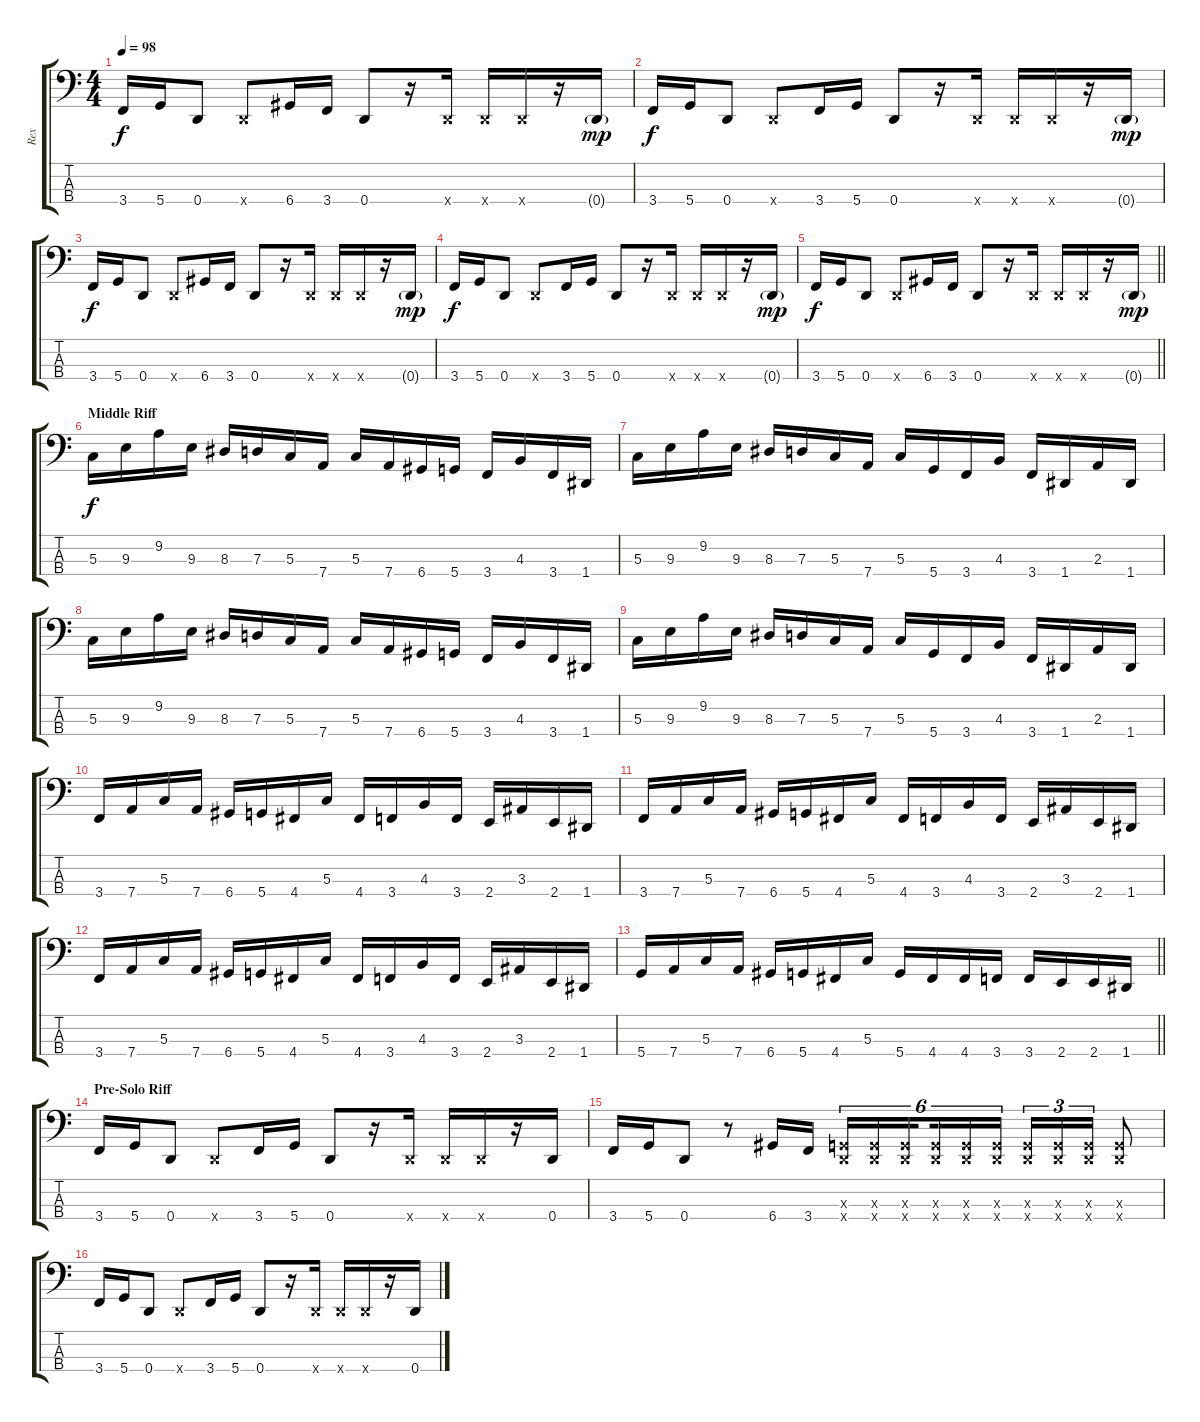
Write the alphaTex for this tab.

\track ("Rex" "Rex") {instrument electricbasspick}
\staff {score tabs}
\tuning (F2 C2 G1 D1) {hide}
\ts (4 4)
\tempo 98
\clef f4
\ks c
3.4.16{dy f} 5.4.16 0.4.8 0.4{x}.8 6.4.16 3.4.16 0.4.8 r.16 0.4{x}.16 0.4{x}.16 0.4{x}.16 r.16 0.4{g}.16{dy mp} |
3.4.16{dy f} 5.4.16 0.4.8 0.4{x}.8 3.4.16 5.4.16 0.4.8 r.16 0.4{x}.16 0.4{x}.16 0.4{x}.16 r.16 0.4{g}.16{dy mp} |
3.4.16{dy f} 5.4.16 0.4.8 0.4{x}.8 6.4.16 3.4.16 0.4.8 r.16 0.4{x}.16 0.4{x}.16 0.4{x}.16 r.16 0.4{g}.16{dy mp} |
3.4.16{dy f} 5.4.16 0.4.8 0.4{x}.8 3.4.16 5.4.16 0.4.8 r.16 0.4{x}.16 0.4{x}.16 0.4{x}.16 r.16 0.4{g}.16{dy mp} |
\barLineRight lightlight
3.4.16{dy f} 5.4.16 0.4.8 0.4{x}.8 6.4.16 3.4.16 0.4.8 r.16 0.4{x}.16 0.4{x}.16 0.4{x}.16 r.16 0.4{g}.16{dy mp} |
\section ("" "Middle Riff")
5.3.16{dy f} 9.3.16 9.2.16 9.3.16 8.3.16 7.3.16 5.3.16 7.4.16 5.3.16 7.4.16 6.4.16 5.4.16 3.4.16 4.3.16 3.4.16 1.4.16 |
5.3.16 9.3.16 9.2.16 9.3.16 8.3.16 7.3.16 5.3.16 7.4.16 5.3.16 5.4.16 3.4.16 4.3.16 3.4.16 1.4.16 2.3.16 1.4.16 |
5.3.16 9.3.16 9.2.16 9.3.16 8.3.16 7.3.16 5.3.16 7.4.16 5.3.16 7.4.16 6.4.16 5.4.16 3.4.16 4.3.16 3.4.16 1.4.16 |
5.3.16 9.3.16 9.2.16 9.3.16 8.3.16 7.3.16 5.3.16 7.4.16 5.3.16 5.4.16 3.4.16 4.3.16 3.4.16 1.4.16 2.3.16 1.4.16 |
3.4.16 7.4.16 5.3.16 7.4.16 6.4.16 5.4.16 4.4.16 5.3.16 4.4.16 3.4.16 4.3.16 3.4.16 2.4.16 3.3.16 2.4.16 1.4.16 |
3.4.16 7.4.16 5.3.16 7.4.16 6.4.16 5.4.16 4.4.16 5.3.16 4.4.16 3.4.16 4.3.16 3.4.16 2.4.16 3.3.16 2.4.16 1.4.16 |
3.4.16 7.4.16 5.3.16 7.4.16 6.4.16 5.4.16 4.4.16 5.3.16 4.4.16 3.4.16 4.3.16 3.4.16 2.4.16 3.3.16 2.4.16 1.4.16 |
\barLineRight lightlight
5.4.16 7.4.16 5.3.16 7.4.16 6.4.16 5.4.16 4.4.16 5.3.16 5.4.16 4.4.16 4.4.16 3.4.16 3.4.16 2.4.16 2.4.16 1.4.16 |
\section ("" "Pre-Solo Riff")
3.4.16 5.4.16 0.4.8 0.4{x}.8 3.4.16 5.4.16 0.4.8 r.16 0.4{x}.16 0.4{x}.16 0.4{x}.16 r.16 0.4.16 |
3.4.16 5.4.16 0.4.8 r.8 6.4.16 3.4.16 (0.3{x} 0.4{x}).16{tu (6 4)} (0.3{x} 0.4{x}).16{tu (6 4)} (0.3{x} 0.4{x}).16{tu (6 4) beam splitsecondary} (0.3{x} 0.4{x}).16{tu (6 4)} (0.3{x} 0.4{x}).16{tu (6 4)} (0.3{x} 0.4{x}).16{tu (6 4)} (0.3{x} 0.4{x}).16{tu (3 2)} (0.3{x} 0.4{x}).16{tu (3 2)} (0.3{x} 0.4{x}).16{tu (3 2)} (0.3{x} 0.4{x}).8 |
3.4.16 5.4.16 0.4.8 0.4{x}.8 3.4.16 5.4.16 0.4.8 r.16 0.4{x}.16 0.4{x}.16 0.4{x}.16 r.16 0.4.16
